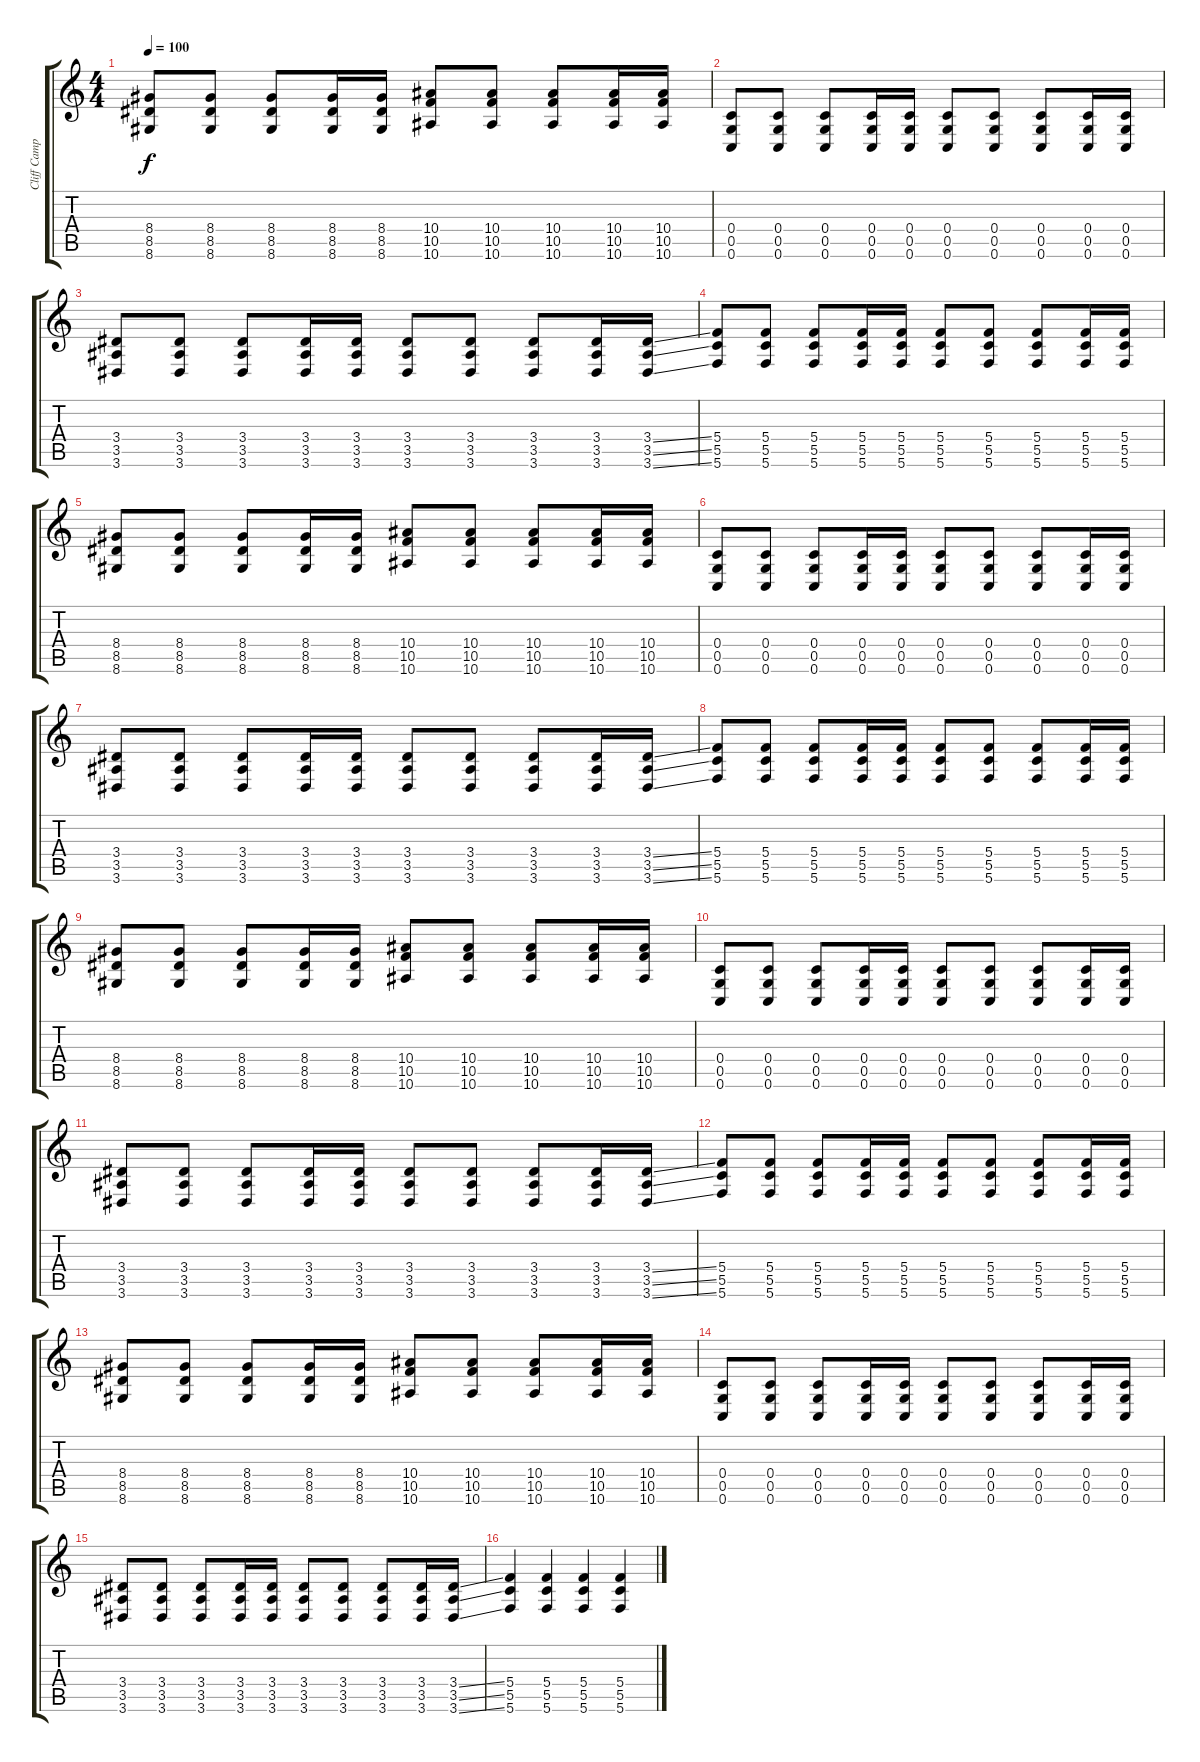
\track ("Cliff Campbell 1" "Cliff Camp") {instrument overdrivenguitar}
\staff {score tabs}
\tuning (D4 A3 F3 C3 G2 C2) {hide}
\ts (4 4)
\tempo 100
\clef g2
\ks c
(8.4 8.5 8.6).8{dy f} (8.4 8.5 8.6).8 (8.4 8.5 8.6).8 (8.4 8.5 8.6).16 (8.4 8.5 8.6).16 (10.4 10.5 10.6).8 (10.4 10.5 10.6).8 (10.4 10.5 10.6).8 (10.4 10.5 10.6).16 (10.4 10.5 10.6).16 |
(0.4 0.5 0.6).8 (0.4 0.5 0.6).8 (0.4 0.5 0.6).8 (0.4 0.5 0.6).16 (0.4 0.5 0.6).16 (0.4 0.5 0.6).8 (0.4 0.5 0.6).8 (0.4 0.5 0.6).8 (0.4 0.5 0.6).16 (0.4 0.5 0.6).16 |
(3.4 3.5 3.6).8 (3.4 3.5 3.6).8 (3.4 3.5 3.6).8 (3.4 3.5 3.6).16 (3.4 3.5 3.6).16 (3.4 3.5 3.6).8 (3.4 3.5 3.6).8 (3.4 3.5 3.6).8 (3.4 3.5 3.6).16 (3.4{ss} 3.5{ss} 3.6{ss}).16 |
(5.4 5.5 5.6).8 (5.4 5.5 5.6).8 (5.4 5.5 5.6).8 (5.4 5.5 5.6).16 (5.4 5.5 5.6).16 (5.4 5.5 5.6).8 (5.4 5.5 5.6).8 (5.4 5.5 5.6).8 (5.4 5.5 5.6).16 (5.4 5.5 5.6).16 |
(8.4 8.5 8.6).8 (8.4 8.5 8.6).8 (8.4 8.5 8.6).8 (8.4 8.5 8.6).16 (8.4 8.5 8.6).16 (10.4 10.5 10.6).8 (10.4 10.5 10.6).8 (10.4 10.5 10.6).8 (10.4 10.5 10.6).16 (10.4 10.5 10.6).16 |
(0.4 0.5 0.6).8 (0.4 0.5 0.6).8 (0.4 0.5 0.6).8 (0.4 0.5 0.6).16 (0.4 0.5 0.6).16 (0.4 0.5 0.6).8 (0.4 0.5 0.6).8 (0.4 0.5 0.6).8 (0.4 0.5 0.6).16 (0.4 0.5 0.6).16 |
(3.4 3.5 3.6).8 (3.4 3.5 3.6).8 (3.4 3.5 3.6).8 (3.4 3.5 3.6).16 (3.4 3.5 3.6).16 (3.4 3.5 3.6).8 (3.4 3.5 3.6).8 (3.4 3.5 3.6).8 (3.4 3.5 3.6).16 (3.4{ss} 3.5{ss} 3.6{ss}).16 |
(5.4 5.5 5.6).8 (5.4 5.5 5.6).8 (5.4 5.5 5.6).8 (5.4 5.5 5.6).16 (5.4 5.5 5.6).16 (5.4 5.5 5.6).8 (5.4 5.5 5.6).8 (5.4 5.5 5.6).8 (5.4 5.5 5.6).16 (5.4 5.5 5.6).16 |
(8.4 8.5 8.6).8 (8.4 8.5 8.6).8 (8.4 8.5 8.6).8 (8.4 8.5 8.6).16 (8.4 8.5 8.6).16 (10.4 10.5 10.6).8 (10.4 10.5 10.6).8 (10.4 10.5 10.6).8 (10.4 10.5 10.6).16 (10.4 10.5 10.6).16 |
(0.4 0.5 0.6).8 (0.4 0.5 0.6).8 (0.4 0.5 0.6).8 (0.4 0.5 0.6).16 (0.4 0.5 0.6).16 (0.4 0.5 0.6).8 (0.4 0.5 0.6).8 (0.4 0.5 0.6).8 (0.4 0.5 0.6).16 (0.4 0.5 0.6).16 |
(3.4 3.5 3.6).8 (3.4 3.5 3.6).8 (3.4 3.5 3.6).8 (3.4 3.5 3.6).16 (3.4 3.5 3.6).16 (3.4 3.5 3.6).8 (3.4 3.5 3.6).8 (3.4 3.5 3.6).8 (3.4 3.5 3.6).16 (3.4{ss} 3.5{ss} 3.6{ss}).16 |
(5.4 5.5 5.6).8 (5.4 5.5 5.6).8 (5.4 5.5 5.6).8 (5.4 5.5 5.6).16 (5.4 5.5 5.6).16 (5.4 5.5 5.6).8 (5.4 5.5 5.6).8 (5.4 5.5 5.6).8 (5.4 5.5 5.6).16 (5.4 5.5 5.6).16 |
(8.4 8.5 8.6).8 (8.4 8.5 8.6).8 (8.4 8.5 8.6).8 (8.4 8.5 8.6).16 (8.4 8.5 8.6).16 (10.4 10.5 10.6).8 (10.4 10.5 10.6).8 (10.4 10.5 10.6).8 (10.4 10.5 10.6).16 (10.4 10.5 10.6).16 |
(0.4 0.5 0.6).8 (0.4 0.5 0.6).8 (0.4 0.5 0.6).8 (0.4 0.5 0.6).16 (0.4 0.5 0.6).16 (0.4 0.5 0.6).8 (0.4 0.5 0.6).8 (0.4 0.5 0.6).8 (0.4 0.5 0.6).16 (0.4 0.5 0.6).16 |
(3.4 3.5 3.6).8 (3.4 3.5 3.6).8 (3.4 3.5 3.6).8 (3.4 3.5 3.6).16 (3.4 3.5 3.6).16 (3.4 3.5 3.6).8 (3.4 3.5 3.6).8 (3.4 3.5 3.6).8 (3.4 3.5 3.6).16 (3.4{ss} 3.5{ss} 3.6{ss}).16 |
(5.4 5.5 5.6).4 (5.4 5.5 5.6).4 (5.4 5.5 5.6).4 (5.4 5.5 5.6).4
